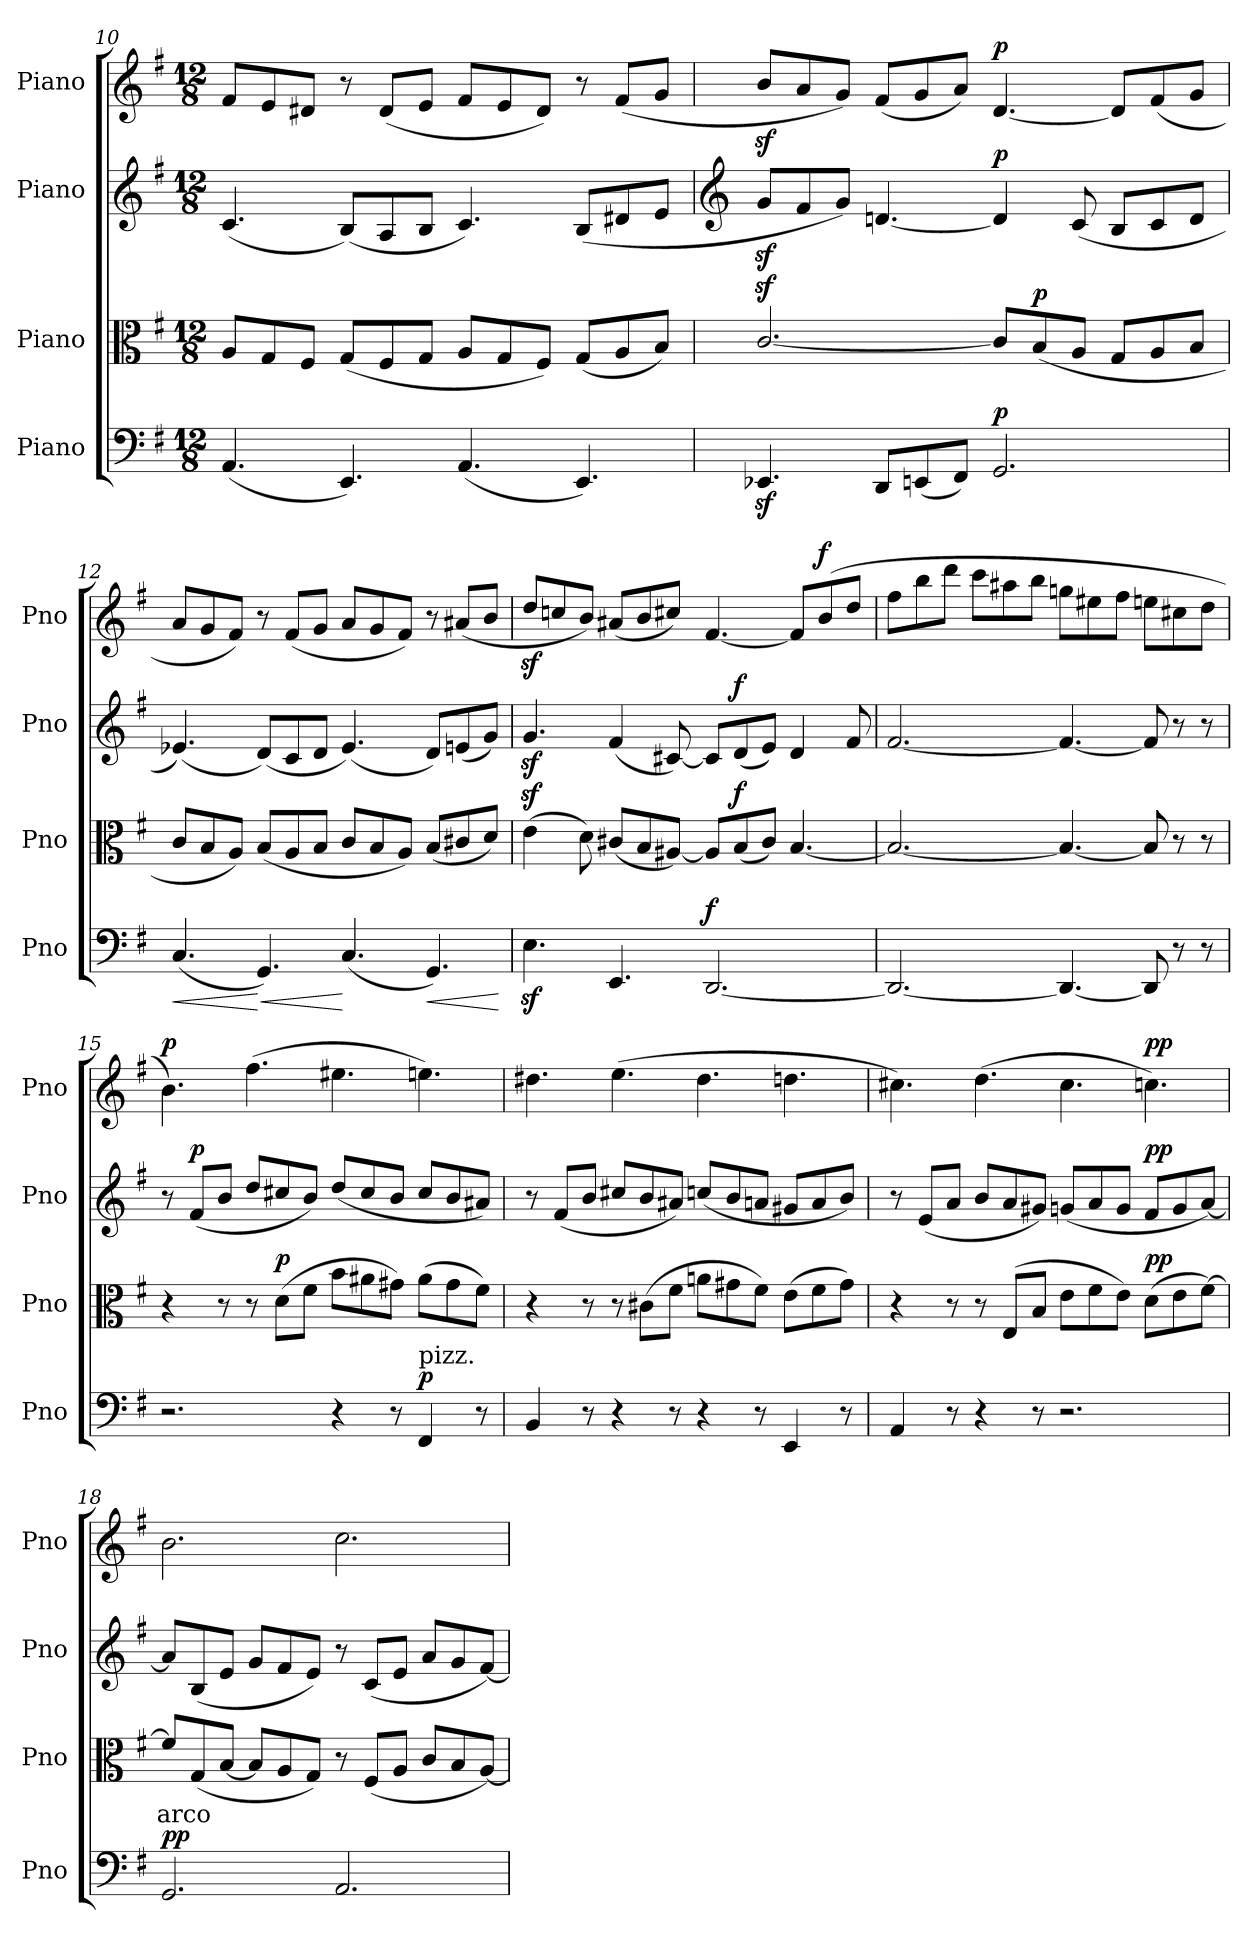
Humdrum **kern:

**kern	**dynam	**kern	**text	**dynam	**kern	**dynam	**kern	**dynam
*part4	*part4	*part3	*part3	*part3	*part2	*part2	*part1	*part1
*staff4	*staff4	*staff3	*staff3	*staff3	*staff2	*staff2	*staff1	*staff1
*I"Piano	*	*I"Piano	*	*	*I"Piano	*	*I"Piano	*
*I'Pno	*	*I'Pno	*	*	*I'Pno	*	*I'Pno	*
*clefF4	*	*clefC3	*	*	*clefG2	*	*clefG2	*
*k[f#]	*	*k[f#]	*	*	*k[f#]	*	*k[f#]	*
*M12/8	*	*M12/8	*	*	*M12/8	*	*M12/8	*
=10	=10	=10	=10	=10	=10	=10	=10	=10
(4.AA/	.	8A/L	.	.	(4.c/	.	8f#/L	.
.	.	8G/	.	.	.	.	8e/	.
.	.	8F#/J	.	.	.	.	8d#X/J	.
4.EE/)	.	(8G/L	.	.	(8B/L)	.	8r	.
.	.	8F#/	.	.	8A/	.	(8d#/L	.
.	.	8G/J	.	.	8B/J	.	8e/J	.
(4.AA/	.	8A/L	.	.	4.c/)	.	8f#/L	.
.	.	8G/	.	.	.	.	8e/	.
.	.	8F#/J)	.	.	.	.	8d#/J)	.
4.EE/)	.	(8G/L	.	.	(8B/L	.	8r	.
.	.	8A/	.	.	8d#X/	.	(8f#/L	.
.	.	8B/J)	.	.	8e/J	.	8g/J	.
!!LO:LB:g=z
=11	=11	=11	=11	=11	=11	=11	=11	=11
*	*	*	*	*	*clefG2	*	*	*
4.EE-Xz</	.	[2.cz</	.	.	8gz</L	.	8bz</L	.
.	.	.	.	.	8f#/	.	8a/	.
.	.	.	.	.	8g/J)	.	8g/J)	.
8DD/L	.	.	.	.	[4.dn/	.	(8f#/L	.
(8EEn/	.	.	.	.	.	.	8g/	.
8FF#/J)	.	.	.	.	.	.	8a/J)	.
!	!LO:DY:a	!	!	!	!	!LO:DY:a	!	!LO:DY:a
2.GG/	p	8c/L]	.	.	4d/]	p	[4.d/	p
!	!	!	!	!LO:DY:a	!	!	!	!
.	.	(8B/	.	p	.	.	.	.
.	.	8A/J	.	.	(8c/	.	.	.
.	.	8G/L	.	.	8B/L	.	8d/L]	.
.	.	8A/	.	.	8c/	.	(8f#/	.
.	.	8B/J	.	.	8d/J	.	8g/J	.
=12	=12	=12	=12	=12	=12	=12	=12	=12
!	!LO:HP:b	!	!	!	!	!	!	!
(4.C/	<	8c/L	.	.	(4.e-X/)	.	8a/L	.
.	.	8B/	.	.	.	.	8g/	.
.	.	8A/J)	.	.	.	.	8f#/J)	.
!	!LO:HP:n=1:b	!	!	!	!	!	!	!
4.GG/)	[ <	(8B/L	.	.	(8d/L)	.	8r	.
.	.	8A/	.	.	8c/	.	(8f#/L	.
.	.	8B/J	.	.	8d/J	.	8g/J	.
(4.C/	[	8c/L	.	.	(4.e-/)	.	8a/L	.
.	.	8B/	.	.	.	.	8g/	.
.	.	8A/J)	.	.	.	.	8f#/J)	.
!	!LO:HP:b	!	!	!	!	!	!	!
4.GG/)	<	(8B/L	.	.	8d/L)	.	8r	.
.	.	8c#X/	.	.	(8en/	.	(8a#X/L	.
.	.	8d/J)	.	.	8g/J)	.	8b/J	.
.	[	.	.	.	.	.	.	.
=13	=13	=13	=13	=13	=13	=13	=13	=13
4.Ez<\	.	(4ez<\	.	.	4.gz</	.	8ddz</L	.
.	.	.	.	.	.	.	8ccn/	.
.	.	8d\)	.	.	.	.	8b/J)	.
4.EE/	.	(8c#X/L	.	.	(4f#/	.	(8a#X/L	.
.	.	8B/	.	.	.	.	8b/	.
.	.	[8A#X/J)	.	.	[8c#X/)	.	8cc#X/J)	.
!	!LO:DY:a	!	!	!	!	!	!	!
[2.DD/	f	8A#/L]	.	.	8c#/L]	.	[4.f#/	.
!	!	!	!	!LO:DY:a	!	!LO:DY:a	!	!
.	.	(8B/	.	f	(8d/	f	.	.
.	.	8c#/J)	.	.	8e/J)	.	.	.
.	.	[4.B/	.	.	4d/	.	8f#/L]	.
!	!	!	!	!	!	!	!	!LO:DY:a
.	.	.	.	.	.	.	(8b/	f
.	.	.	.	.	8f#/	.	8dd/J	.
=14	=14	=14	=14	=14	=14	=14	=14	=14
2.DD/_	.	2.B/_	.	.	[2.f#/	.	8ff#\L	.
.	.	.	.	.	.	.	8bb\	.
.	.	.	.	.	.	.	8ddd\J	.
.	.	.	.	.	.	.	8ccc\L	.
.	.	.	.	.	.	.	8aa#X\	.
.	.	.	.	.	.	.	8bb\J	.
4.DD/_	.	4.B/_	.	.	4.f#/_	.	8ggn\L	.
.	.	.	.	.	.	.	8ee#X\	.
.	.	.	.	.	.	.	8ff#\J	.
8DD/]	.	8B/]	.	.	8f#/]	.	8een\L	.
8r	.	8r	.	.	8r	.	8cc#X\	.
8r	.	8r	.	.	8r	.	8dd\J	.
=15	=15	=15	=15	=15	=15	=15	=15	=15
!	!	!	!	!	!	!	!	!LO:DY:a
2.r	.	4r	.	.	8r	.	4.b\)	p
!	!	!	!	!	!	!LO:DY:a	!	!
.	.	.	.	.	(8f#/L	p	.	.
.	.	8r	.	.	8b/J	.	.	.
.	.	8r	.	.	8dd/L	.	(4.ff#\	.
!	!	!	!	!LO:DY:a	!	!	!	!
.	.	(8d\L	.	p	8cc#X/	.	.	.
.	.	8f#\J	.	.	8b/J)	.	.	.
4r	.	8b\L	.	.	(8dd/L	.	4.ee#X\	.
.	.	8a#X\	.	.	8cc#/	.	.	.
8r	.	8g#X\J)	.	.	8b/J	.	.	.
!LO:TX:a:t=pizz.	!	!	!	!	!	!	!	!
!	!LO:DY:a	!	!	!	!	!	!	!
4FF#/	p	(8a#\L	.	.	8cc#/L	.	4.een\)	.
.	.	8g#\	.	.	8b/	.	.	.
8r	.	8f#\J)	.	.	8a#X/J)	.	.	.
!!LO:LB:g=z
=16	=16	=16	=16	=16	=16	=16	=16	=16
4BB/	.	4r	.	.	8r	.	4.dd#X\	.
.	.	.	.	.	(8f#/L	.	.	.
8r	.	8r	.	.	8b/J	.	.	.
4r	.	8r	.	.	8cc#X/L	.	(4.ee\	.
.	.	(8c#X\L	.	.	8b/	.	.	.
8r	.	8f#\J	.	.	8a#X/J)	.	.	.
4r	.	8an\L	.	.	(8ccn/L	.	4.dd#\	.
.	.	8g#X\	.	.	8b/	.	.	.
8r	.	8f#\J)	.	.	8an/J	.	.	.
4EE/	.	(8e\L	.	.	8g#X/L	.	4.ddn\	.
.	.	8f#\	.	.	8a/	.	.	.
8r	.	8g#\J)	.	.	8b/J)	.	.	.
=17	=17	=17	=17	=17	=17	=17	=17	=17
4AA/	.	4r	.	.	8r	.	4.cc#X\)	.
.	.	.	.	.	(8e/L	.	.	.
8r	.	8r	.	.	8a/J	.	.	.
4r	.	8r	.	.	8b/L	.	(4.dd\	.
.	.	(8E/L	.	.	8a/	.	.	.
8r	.	8B/J	.	.	8g#X/J)	.	.	.
2.r	.	8e\L	.	.	(8gn/L	.	4.cc#\	.
.	.	8f#\	.	.	8a/	.	.	.
.	.	8e\J)	.	.	8g/J	.	.	.
!	!	!	!	!LO:DY:a	!	!LO:DY:a	!	!LO:DY:a
.	.	(8d\L	.	pp	8f#/L	pp	4.ccn\)	pp
.	.	8e\	.	.	8g/	.	.	.
.	.	[8f#\J)	.	.	[8a/J)	.	.	.
=18	=18	=18	=18	=18	=18	=18	=18	=18
!	!LO:DY:a	!	!LO:LY:b	!	!	!	!	!
2.GG/	pp	8f#/L]	arco	.	8a/L]	.	2.b\	.
.	.	(8G/	.	.	(8B/	.	.	.
.	.	[8B/J	.	.	8e/J	.	.	.
.	.	8B/L]	.	.	8g/L	.	.	.
.	.	8A/	.	.	8f#/	.	.	.
.	.	8G/J)	.	.	8e/J)	.	.	.
2.AA/	.	8r	.	.	8r	.	2.cc\	.
.	.	(8F#/L	.	.	(8c/L	.	.	.
.	.	8A/J	.	.	8e/J	.	.	.
.	.	8c/L	.	.	8a/L	.	.	.
.	.	8B/	.	.	8g/	.	.	.
.	.	[8A/J)	.	.	[8f#/J)	.	.	.
=	=	=	=	=	=	=	=	=
*-	*-	*-	*-	*-	*-	*-	*-	*-
